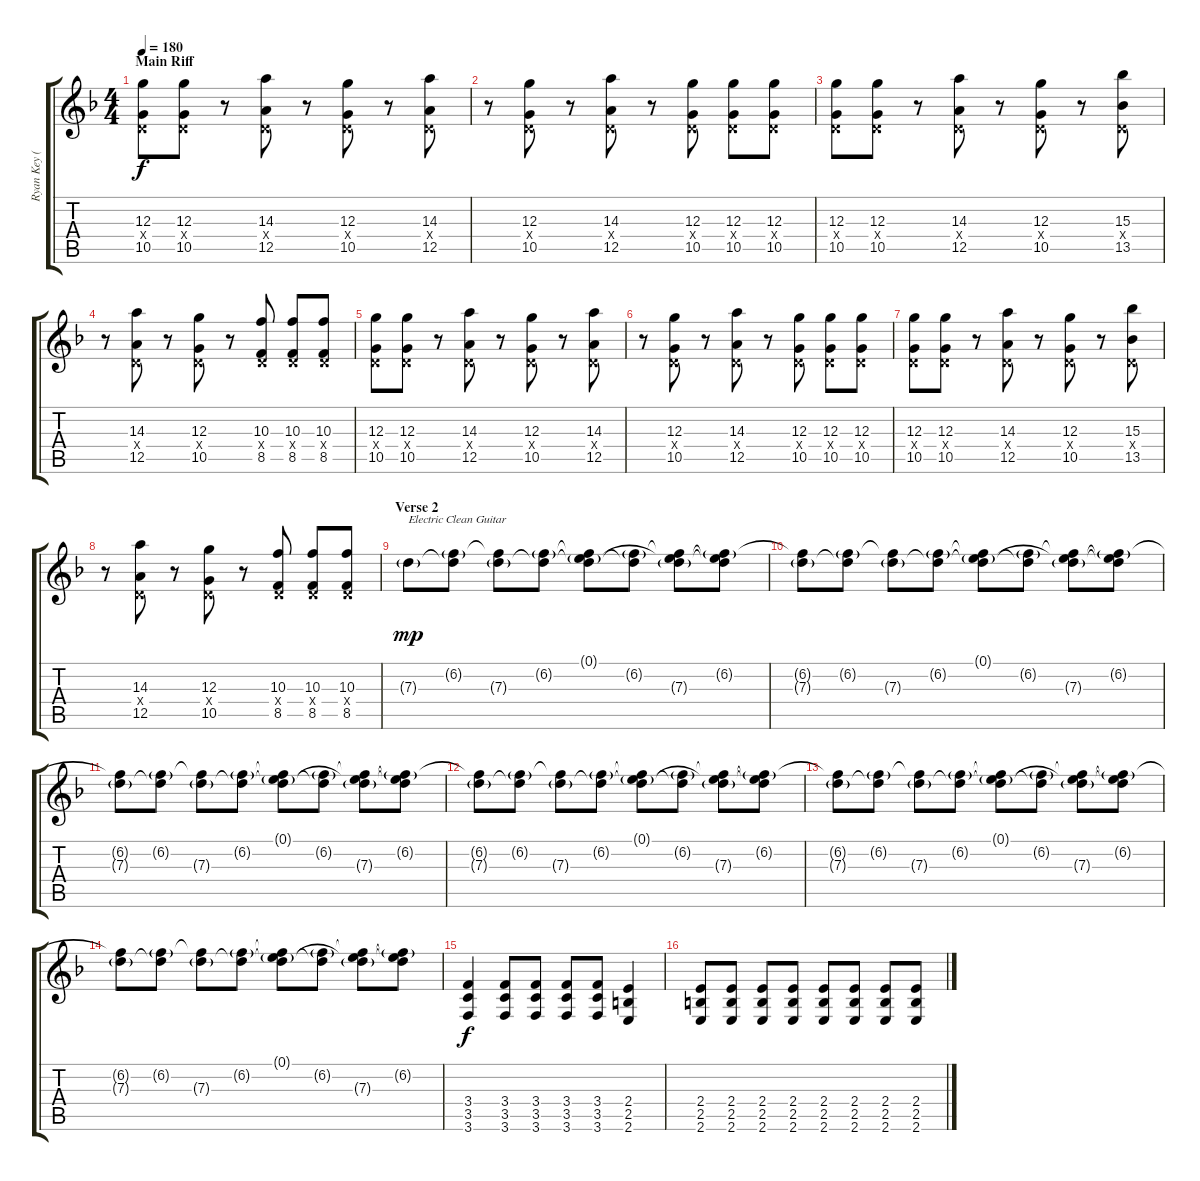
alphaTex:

\track ("Ryan Key (Guitar 1)" "Ryan Key (") {instrument distortionguitar}
\staff {score tabs}
\tuning (E4 B3 G3 D3 A2 D2) {hide}
\ts (4 4)
\section ("" "Main Riff")
\tempo 180
\clef g2
\ks f
(12.3 0.4{x} 10.5).8{dy f instrument distortionguitar} (12.3 0.4{x} 10.5).8 r.8 (14.3 0.4{x} 12.5).8 r.8 (12.3 0.4{x} 10.5).8 r.8 (14.3 0.4{x} 12.5).8 |
r.8 (12.3 0.4{x} 10.5).8 r.8 (14.3 0.4{x} 12.5).8 r.8 (12.3 0.4{x} 10.5).8 (12.3 0.4{x} 10.5).8 (12.3 0.4{x} 10.5).8 |
(12.3 0.4{x} 10.5).8{instrument distortionguitar} (12.3 0.4{x} 10.5).8 r.8 (14.3 0.4{x} 12.5).8 r.8 (12.3 0.4{x} 10.5).8 r.8 (15.3 0.4{x} 13.5).8 |
r.8 (14.3 0.4{x} 12.5).8 r.8 (12.3 0.4{x} 10.5).8 r.8 (10.3 0.4{x} 8.5).8 (10.3 0.4{x} 8.5).8 (10.3 0.4{x} 8.5).8 |
(12.3 0.4{x} 10.5).8{instrument distortionguitar} (12.3 0.4{x} 10.5).8 r.8 (14.3 0.4{x} 12.5).8 r.8 (12.3 0.4{x} 10.5).8 r.8 (14.3 0.4{x} 12.5).8 |
r.8 (12.3 0.4{x} 10.5).8 r.8 (14.3 0.4{x} 12.5).8 r.8 (12.3 0.4{x} 10.5).8 (12.3 0.4{x} 10.5).8 (12.3 0.4{x} 10.5).8 |
(12.3 0.4{x} 10.5).8{instrument distortionguitar} (12.3 0.4{x} 10.5).8 r.8 (14.3 0.4{x} 12.5).8 r.8 (12.3 0.4{x} 10.5).8 r.8 (15.3 0.4{x} 13.5).8 |
r.8 (14.3 0.4{x} 12.5).8 r.8 (12.3 0.4{x} 10.5).8 r.8 (10.3 0.4{x} 8.5).8 (10.3 0.4{x} 8.5).8 (10.3 0.4{x} 8.5).8 |
\section ("" "Verse 2")
7.3{g}.8{txt "Electric Clean Guitar" dy mp volume 15 instrument electricguitarclean} (6.2{g} 7.3{t}).8 (6.2{t} 7.3{g}).8 (6.2{g} 7.3{t}).8 (0.1{g} 6.2{t} 7.3{t}).8 (6.2{g} 7.3{t}).8 (0.1{t} 6.2{t} 7.3{g}).8 (0.1{t} 6.2{g} 7.3{t}).8 |
(6.2{t} 7.3{g}).8{instrument electricguitarclean} (6.2{g} 7.3{t}).8 (6.2{t} 7.3{g}).8 (6.2{g} 7.3{t}).8 (0.1{g} 6.2{t} 7.3{t}).8 (6.2{g} 7.3{t}).8 (0.1{t} 6.2{t} 7.3{g}).8 (0.1{t} 6.2{g} 7.3{t}).8 |
(6.2{t} 7.3{g}).8{instrument electricguitarclean} (6.2{g} 7.3{t}).8 (6.2{t} 7.3{g}).8 (6.2{g} 7.3{t}).8 (0.1{g} 6.2{t} 7.3{t}).8 (6.2{g} 7.3{t}).8 (0.1{t} 6.2{t} 7.3{g}).8 (0.1{t} 6.2{g} 7.3{t}).8 |
(6.2{t} 7.3{g}).8{instrument electricguitarclean} (6.2{g} 7.3{t}).8 (6.2{t} 7.3{g}).8 (6.2{g} 7.3{t}).8 (0.1{g} 6.2{t} 7.3{t}).8 (6.2{g} 7.3{t}).8 (0.1{t} 6.2{t} 7.3{g}).8 (0.1{t} 6.2{g} 7.3{t}).8 |
(6.2{t} 7.3{g}).8{instrument electricguitarclean} (6.2{g} 7.3{t}).8 (6.2{t} 7.3{g}).8 (6.2{g} 7.3{t}).8 (0.1{g} 6.2{t} 7.3{t}).8 (6.2{g} 7.3{t}).8 (0.1{t} 6.2{t} 7.3{g}).8 (0.1{t} 6.2{g} 7.3{t}).8 |
(6.2{t} 7.3{g}).8{instrument electricguitarclean} (6.2{g} 7.3{t}).8 (6.2{t} 7.3{g}).8 (6.2{g} 7.3{t}).8 (0.1{g} 6.2{t} 7.3{t}).8 (6.2{g} 7.3{t}).8 (0.1{t} 6.2{t} 7.3{g}).8 (0.1{t} 6.2{g} 7.3{t}).8 |
(3.4 3.5 3.6).4{dy f volume 13 instrument distortionguitar} (3.4 3.5 3.6).8 (3.4 3.5 3.6).8 (3.4 3.5 3.6).8 (3.4 3.5 3.6).8 (2.4 2.5 2.6).4 |
(2.4 2.5 2.6).8 (2.4 2.5 2.6).8 (2.4 2.5 2.6).8 (2.4 2.5 2.6).8 (2.4 2.5 2.6).8 (2.4 2.5 2.6).8 (2.4 2.5 2.6).8 (2.4 2.5 2.6).8
